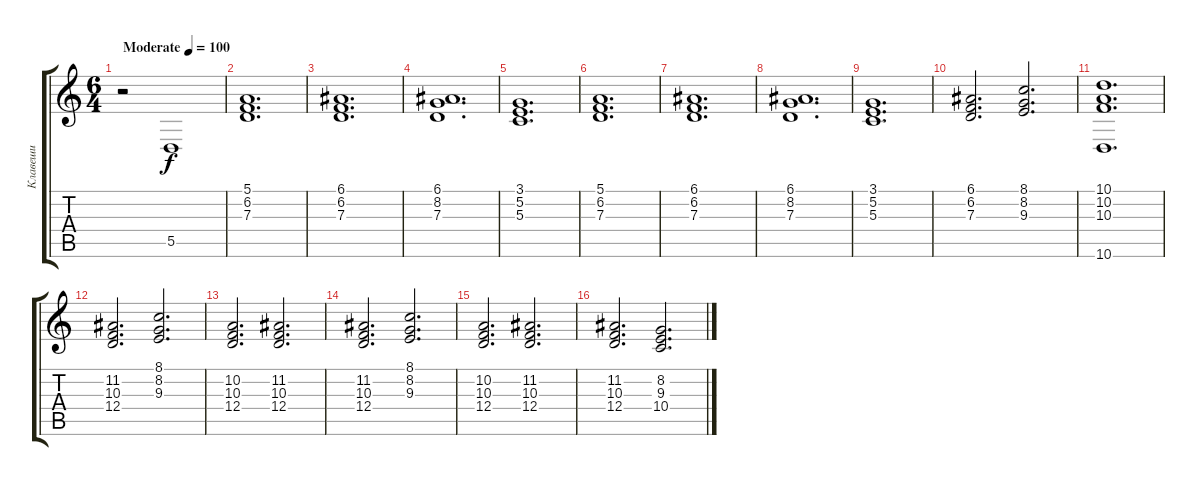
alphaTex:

\track ("Клавеши" "Клавеши") {instrument pad8sweep}
\staff {score tabs}
\tuning (E4 B3 G3 D3 A2 E2) {hide}
\ts (6 4)
\tempo (100 "Moderate")
\clef g2
\ks c
r.2{dy f instrument pad8sweep} 5.5.1 |
(5.1 6.2 7.3).1{d} |
(6.1 6.2 7.3).1{d} |
(6.1 8.2 7.3).1{d} |
(3.1 5.2 5.3).1{d} |
(5.1 6.2 7.3).1{d} |
(6.1 6.2 7.3).1{d} |
(6.1 8.2 7.3).1{d} |
(3.1 5.2 5.3).1{d} |
(6.1 6.2 7.3).2{d} (8.1 8.2 9.3).2{d} |
(10.1 10.2 10.3 10.6).1{d} |
(11.2 10.3 12.4).2{d} (8.1 8.2 9.3).2{d} |
(10.2 10.3 12.4).2{d} (11.2 10.3 12.4).2{d} |
(11.2 10.3 12.4).2{d} (8.1 8.2 9.3).2{d} |
(10.2 10.3 12.4).2{d} (11.2 10.3 12.4).2{d} |
(11.2 10.3 12.4).2{d} (8.2 9.3 10.4).2{d}
